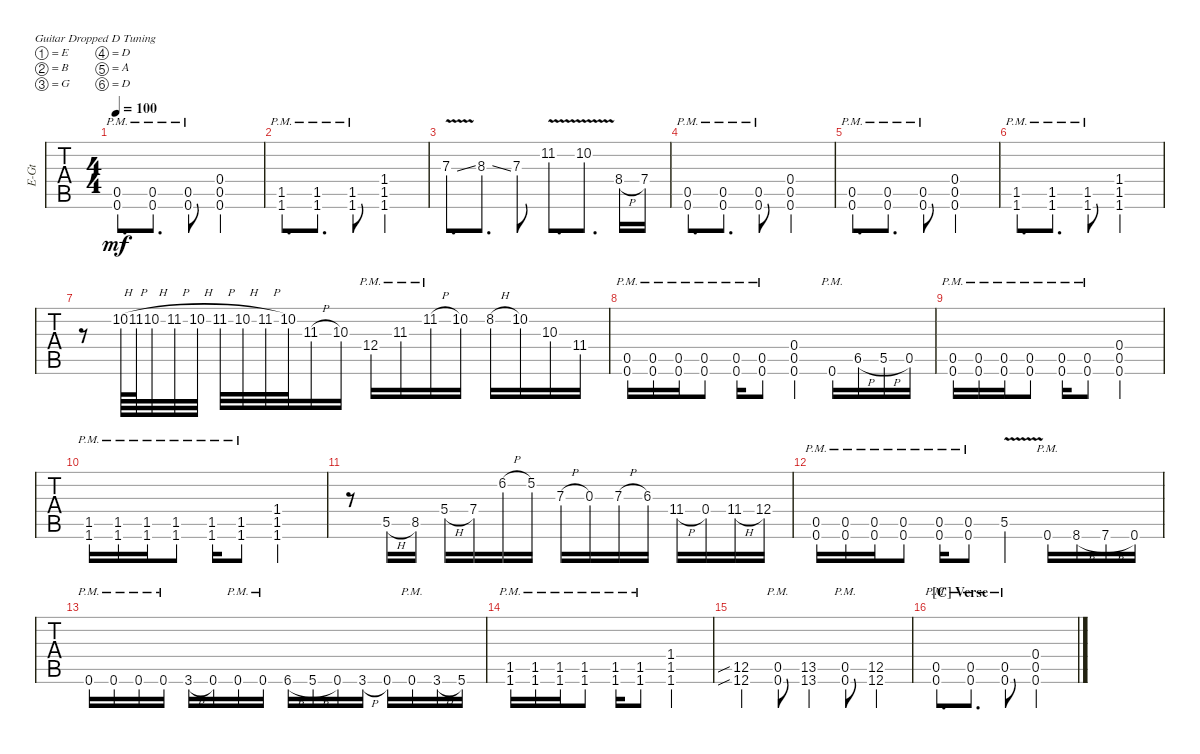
\defaultSystemsLayout 4
\bracketExtendMode groupsimilarinstruments
\multiBarRest
\otherSystemsTrackNameOrientation horizontal
\track ("Matthew" "E-Gt") {instrument distortionguitar}
\staff {tabs}
\tuning (E4 B3 G3 D3 A2 D2)
\ts (4 4)
\tempo 100
\clef g2
\ks c
(0.6{pm} 0.5{pm}).8{d dy mf} (0.6{pm} 0.5{pm}).8{d} (0.6{pm} 0.5{pm}).8 (0.6 0.5 0.4).2 |
(1.6{pm acc #} 1.5{pm acc #}).8{d} (1.6{pm acc #} 1.5{pm acc #}).8{d} (1.6{pm acc #} 1.5{pm acc #}).8 (1.6{acc #} 1.5{acc #} 1.4{acc #}).2 |
7.3{v ss}.8{d} 8.3{ss acc #}.8{d} 7.3.8 11.2{v acc #}.8{d} 10.2{v}.8{d} 8.4{h acc #}.16 7.4.16 |
(0.6{pm} 0.5{pm}).8{d} (0.6{pm} 0.5{pm}).8{d} (0.6{pm} 0.5{pm}).8 (0.6 0.5 0.4).2 |
(0.6{pm} 0.5{pm}).8{d} (0.6{pm} 0.5{pm}).8{d} (0.6{pm} 0.5{pm}).8 (0.6 0.5 0.4).2 |
(1.6{pm acc #} 1.5{pm acc #}).8{d} (1.6{pm acc #} 1.5{pm acc #}).8{d} (1.6{pm acc #} 1.5{pm acc #}).8 (1.6{acc #} 1.5{acc #} 1.4{acc #}).2 |
r.8 10.2{h}.64 11.2{h acc #}.64 10.2{h}.32 11.2{h acc #}.32 10.2{h}.32 11.2{h acc #}.32 10.2{h}.32 11.2{h acc #}.32 10.2.32 11.3{h acc #}.16 10.3.16 12.4{pm}.16 11.3{pm acc #}.16 11.2{h pm acc #}.16 10.2.16 8.2{h}.16 10.2.16 10.3.16 11.4{acc #}.16 |
(0.6{pm} 0.5{pm}).16 (0.6{pm} 0.5{pm}).16 (0.6{pm} 0.5{pm}).16 (0.6{pm} 0.5{pm}).8 (0.6{pm} 0.5{pm}).16 (0.6{pm} 0.5{pm}).8 (0.6 0.5 0.4).4 0.6{pm}.16 6.5{h acc #}.16 5.5{h}.16 0.5.16 |
(0.6{pm} 0.5{pm}).16 (0.6{pm} 0.5{pm}).16 (0.6{pm} 0.5{pm}).16 (0.6{pm} 0.5{pm}).8 (0.6{pm} 0.5{pm}).16 (0.6{pm} 0.5{pm}).8 (0.6 0.5 0.4).2 |
(1.6{pm acc #} 1.5{pm acc #}).16 (1.6{pm acc #} 1.5{pm acc #}).16 (1.6{pm acc #} 1.5{pm acc #}).16 (1.6{pm acc #} 1.5{pm acc #}).8 (1.6{pm acc #} 1.5{pm acc #}).16 (1.6{pm acc #} 1.5{pm acc #}).8 (1.6{acc #} 1.5{acc #} 1.4{acc #}).2 |
r.8 5.5{h}.16 8.5.16 5.4{h}.16 7.4.16 6.2{h}.16 5.2.16 7.3{h}.16 0.3.16 7.3{h}.16 6.3{acc #}.16 11.4{h acc #}.16 0.4.16 11.4{h acc #}.16 12.4.16 |
(0.6{pm} 0.5{pm}).16 (0.6{pm} 0.5{pm}).16 (0.6{pm} 0.5{pm}).16 (0.6{pm} 0.5{pm}).8 (0.6{pm} 0.5{pm}).16 (0.6{pm} 0.5{pm}).8 5.5{v}.4 0.6{pm}.16 8.6{h acc #}.16 7.6{h}.16 0.6.16 |
0.6{pm}.16 0.6{pm}.16 0.6{pm}.16 0.6{pm}.16 3.6{h}.16 0.6.16 0.6{pm}.16 0.6{pm}.16 6.6{h acc #}.16 5.6{h}.16 0.6.16 3.6{h}.16 0.6.16 0.6{pm}.16 3.6{h}.16 5.6.16 |
(1.6{pm acc #} 1.5{pm acc #}).16 (1.6{pm acc #} 1.5{pm acc #}).16 (1.6{pm acc #} 1.5{pm acc #}).16 (1.6{pm acc #} 1.5{pm acc #}).8 (1.6{pm acc #} 1.5{pm acc #}).16 (1.6{pm acc #} 1.5{pm acc #}).8 (1.6{acc #} 1.5{acc #} 1.4{acc #}).2 |
(12.6{sib} 12.5{sib}).4 (0.6{pm} 0.5{pm}).8 (13.6{acc #} 13.5{acc #}).4 (0.6{pm} 0.5{pm}).8 (12.6 12.5).4 |
\section ("C" "Verse")
(0.6{pm} 0.5{pm}).8{d} (0.6{pm} 0.5{pm}).8{d} (0.6{pm} 0.5{pm}).8 (0.6 0.5 0.4).2
